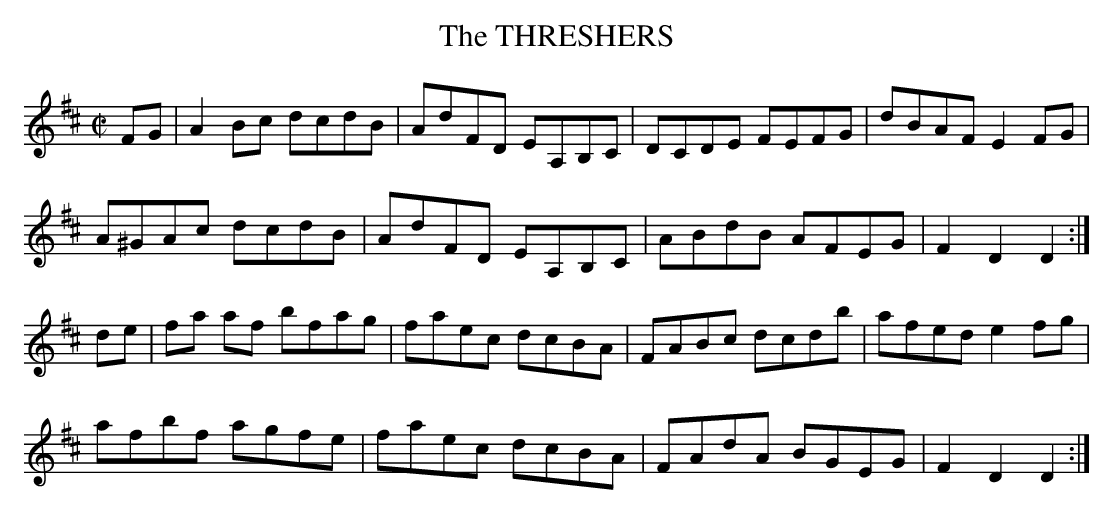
X:1
T:THRESHERS, The
M:C|
L:1/8
K:D
FG|A2Bc dcdB|AdFD EA,B,C|DCDE FEFG|dBAF E2FG|
A^GAc dcdB|AdFD EA,B,C|ABdB AFEG|F2D2D2:|
de|fa af bfag|faec dcBA|FABc dcdb|afed e2fg|
afbf agfe|faec dcBA|FAdA BGEG|F2D2D2:|
